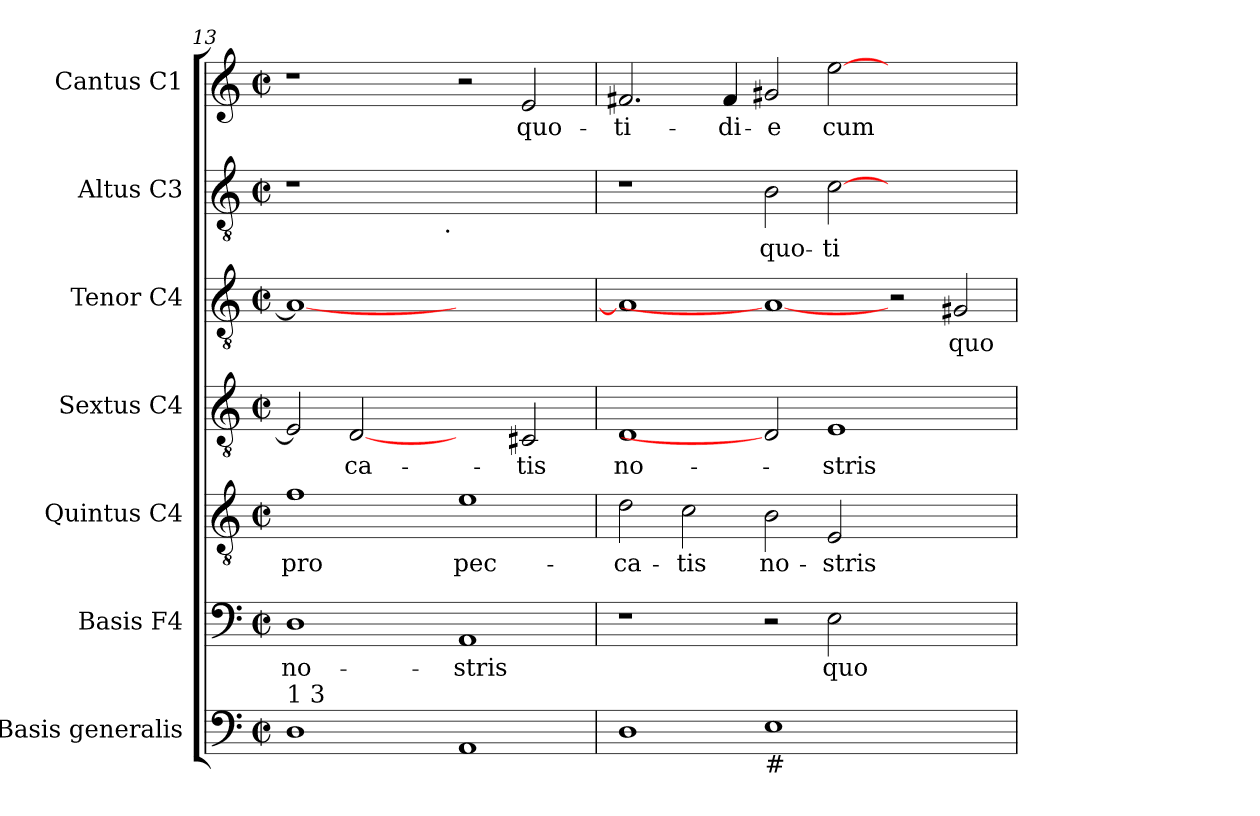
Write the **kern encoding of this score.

**kern	**kern	**text	**kern	**text	**kern	**text	**kern	**text	**kern	**text	**kern	**text
*part7	*part6	*part6	*part5	*part5	*part4	*part4	*part3	*part3	*part2	*part2	*part1	*part1
*staff7	*staff6	*staff6	*staff5	*staff5	*staff4	*staff4	*staff3	*staff3	*staff2	*staff2	*staff1	*staff1
*I"Basis  generalis	*I"Basis  F4	*	*I"Quintus  C4	*	*I"Sextus  C4	*	*I"Tenor  C4	*	*I"Altus  C3	*	*I"Cantus  C1	*
*	*I'B	*	*	*	*	*	*I'T	*	*I'A	*	*I'C	*
!!LO:PB:g=z
*clefF4	*clefF4	*	*clefGv2	*	*clefGv2	*	*clefGv2	*	*clefGv2	*	*clefG2	*
*k[]	*k[]	*	*k[]	*	*k[]	*	*k[]	*	*k[]	*	*k[]	*
*C:	*C:	*	*C:	*	*C:	*	*C:	*	*C:	*	*C:	*
*M2/2	*M2/2	*	*M2/2	*	*M2/2	*	*M2/2	*	*M2/2	*	*M2/2	*
*met(c|)	*met(c|)	*	*met(c|)	*	*met(c|)	*	*met(c|)	*	*met(c|)	*	*met(c|)	*
=13	=13	=13	=13	=13	=13	=13	=13	=13	=13	=13	=13	=13
!LO:TX:a:t=1 3	!	!	!	!	!	!	!	!	!	!	!	!
!	!	!LO:LY:b:cj	!	!LO:LY:b:cj	!	!LO:LY:b:cj	!	!LO:LY:b:cj	!	!	!	!
*	*	*	*	*	*	*	*	*	*^	*	*	*
1D	1D	no-	1f	pro	2E/]	--	1A_<	.	1r	2ryy	.	1r	.
!	!	!	!	!	!	!LO:LY:b:cj	!	!	!	!	!	!	!
.	.	.	.	.	[2D	-ca-	.	.	.	4ryy	.	.	.
.	.	.	.	.	.	.	.	.	.	8ryy	.	.	.
.	.	.	.	.	.	.	.	.	.	16ryy	.	.	.
.	.	.	.	.	.	.	.	.	.	64ryy	.	.	.
!	!	!	!	!	!	!	!	!	!	!LO:TX:b:t=.	!	!	!
.	.	.	.	.	.	.	.	.	.	1ryy	.	.	.
!	!	!LO:LY:b:cj	!	!LO:LY:b:cj	!	!	!	!	!	!	!	!	!
1AA	1AA	-stris	1e	pec-	2ryy	.	1ryy	.	1ryy	.	.	2r	.
!	!	!	!	!	!	!LO:LY:b:cj	!	!	!	!	!	!	!LO:LY:b:cj
.	.	.	.	.	2C#X/	-tis	.	.	.	.	.	2e/	quo-
.	.	.	.	.	.	.	.	.	.	32.ryy	.	.	.
=14	=14	=14	=14	=14	=14	=14	=14	=14	=14	=14	=14	=14	=14
!	!	!	!	!LO:LY:b:cj	!	!LO:LY:b:cj	!	!LO:LY:b:cj	!	!	!	!	!LO:LY:b:cj
*	*	*	*	*	*	*	*	*	*v	*v	*	*	*
1D	1r	.	2d\	-ca-	1D	no-	1A]	.	1r	.	2.f#/	-ti-
!	!	!	!	!LO:LY:b:cj	!	!	!	!	!	!	!	!
.	.	.	2c\	-tis	.	.	.	.	.	.	.	.
!	!	!	!	!	!	!	!	!	!	!	!	!LO:LY:b:cj
.	.	.	.	.	.	.	.	.	.	.	4f#/	-di-
!LO:TX:b:t=#	!	!	!	!	!	!	!	!	!	!	!	!
!	!	!	!	!LO:LY:b:cj	!	!	!	!	!	!LO:LY:b:cj	!	!LO:LY:b:cj
1E	2r	.	2B\	no-	2D]	.	1A_	.	2B\	quo-	2g#X/	-e
!	!	!LO:LY:b:cj	!	!LO:LY:b:cj	!	!LO:LY:b:cj	!	!	!	!LO:LY:b:cj	!	!LO:LY:b:cj
.	2E\	quo-	2E/	-stris	1E	-stris	.	.	[>2c\	-ti-	[>2ee\	cum
1ryy	1ryy	.	1ryy	.	.	.	2r	.	1ryy	.	1ryy	.
!	!	!	!	!	!	!	!	!LO:LY:b:cj	!	!	!	!
.	.	.	.	.	2ryy	.	2G#X/	quo-	.	.	.	.
=	=	=	=	=	=	=	=	=	=	=	=	=
*-	*-	*-	*-	*-	*-	*-	*-	*-	*-	*-	*-	*-
